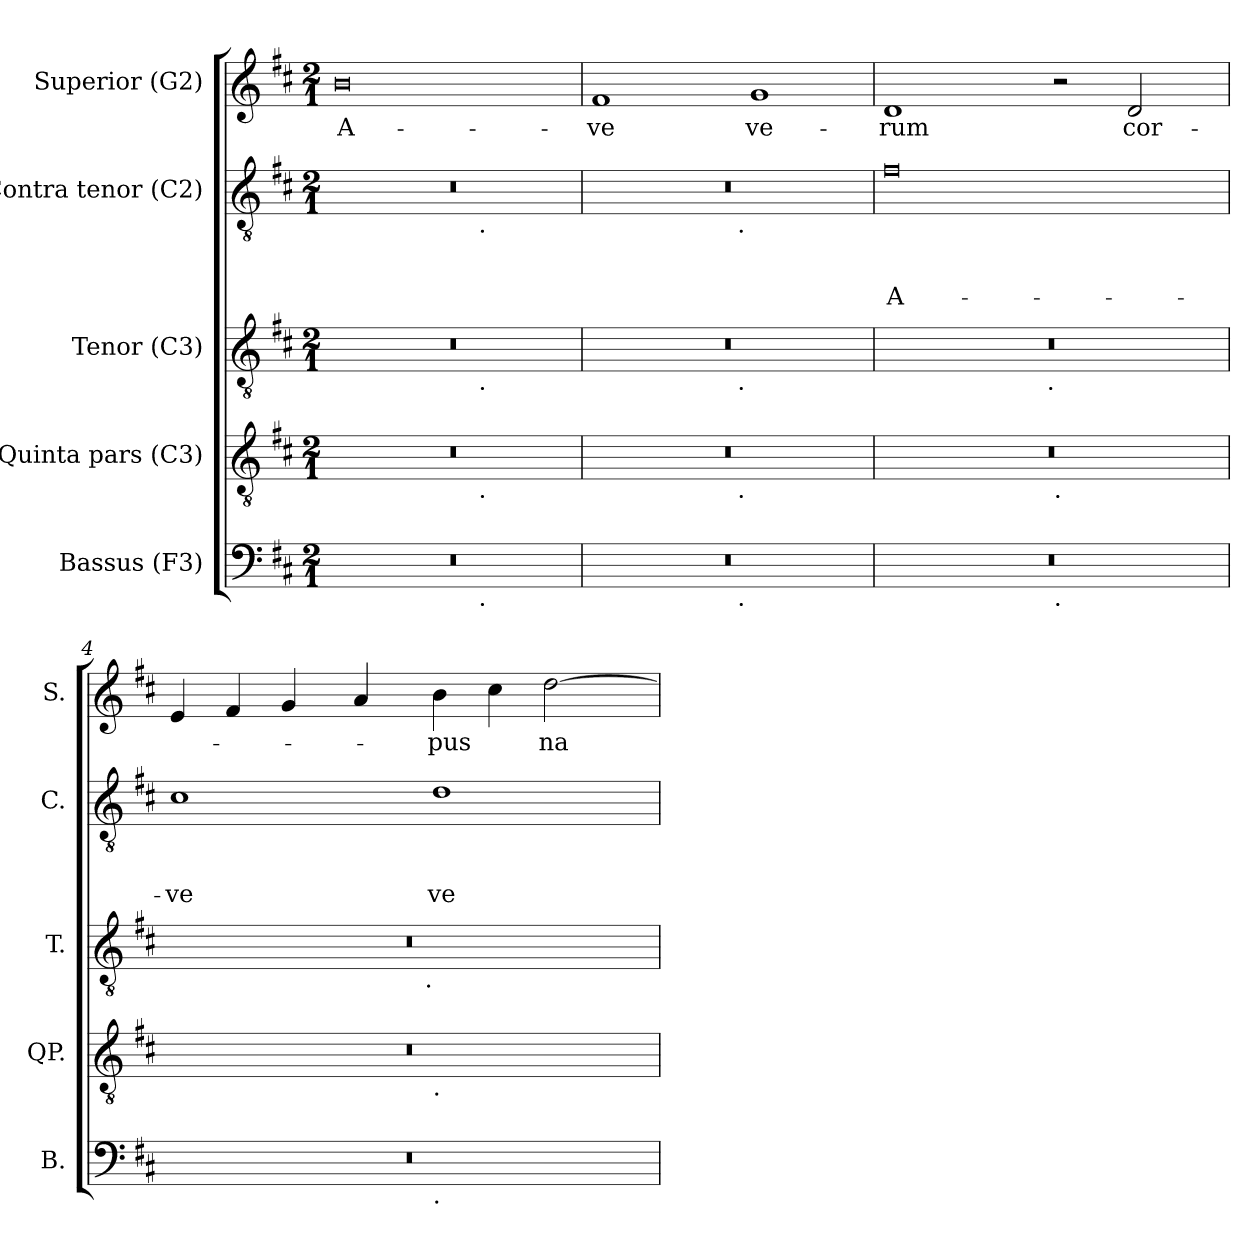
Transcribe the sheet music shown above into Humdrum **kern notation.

**kern	**kern	**kern	**kern	**text	**text	**text	**kern	**text
*part5	*part4	*part3	*part2	*part2	*part2	*part2	*part1	*part1
*staff5	*staff4	*staff3	*staff2	*staff2	*staff2	*staff2	*staff1	*staff1
*I"Bassus (F3)	*I"Quinta pars (C3)	*I"Tenor (C3)	*I"Contra tenor (C2)	*	*	*	*I"Superior (G2)	*
*I'B.	*I'QP.	*I'T.	*I'C.	*	*	*	*I'S.	*
*clefF4	*clefGv2	*clefGv2	*clefGv2	*	*	*	*clefG2	*
*k[f#c#]	*k[f#c#]	*k[f#c#]	*k[f#c#]	*	*	*	*k[f#c#]	*
*D:	*D:	*D:	*D:	*	*	*	*D:	*
*M2/1	*M2/1	*M2/1	*M2/1	*	*	*	*M2/1	*
=1	=1	=1	=1	=1	=1	=1	=1	=1
!	!	!	!	!	!	!	!	!LO:LY:b:rj
*^	*^	*^	*^	*	*	*	*	*
0r	1ryy	0r	1ryy	0r	1ryy	0r	1ryy	.	.	.	0b	A-
.	8ryy	.	8ryy	.	8ryy	.	8ryy	.	.	.	.	.
!	!	!	!	!	!	!	!LO:TX:b:t=.	!	!	!	!	!
!	!	!	!	!	!LO:TX:b:t=.	!	!	!	!	!	!	!
!	!	!	!LO:TX:b:t=.	!	!	!	!	!	!	!	!	!
!	!LO:TX:b:t=.	!	!	!	!	!	!	!	!	!	!	!
.	2..ryy	.	2..ryy	.	2..ryy	.	2..ryy	.	.	.	.	.
=2	=2	=2	=2	=2	=2	=2	=2	=2	=2	=2	=2	=2
!	!	!	!	!	!	!	!	!	!	!	!	!LO:LY:b
0r	2ryy	0r	2ryy	0r	2ryy	0r	2ryy	.	.	.	1f#	-ve
.	4...ryy	.	4...ryy	.	4...ryy	.	4...ryy	.	.	.	.	.
!	!	!	!	!	!	!	!LO:TX:b:t=.	!	!	!	!	!
!	!	!	!	!	!LO:TX:b:t=.	!	!	!	!	!	!	!
!	!	!	!LO:TX:b:t=.	!	!	!	!	!	!	!	!	!
!	!LO:TX:b:t=.	!	!	!	!	!	!	!	!	!	!	!
.	1ryy	.	1ryy	.	1ryy	.	1ryy	.	.	.	.	.
!	!	!	!	!	!	!	!	!	!	!	!	!LO:LY:b
.	.	.	.	.	.	.	.	.	.	.	1g	ve-
.	32ryy	.	32ryy	.	32ryy	.	32ryy	.	.	.	.	.
=3	=3	=3	=3	=3	=3	=3	=3	=3	=3	=3	=3	=3
!	!	!	!	!	!	!	!	!	!	!LO:LY:b:rj	!	!LO:LY:b
*	*	*	*	*	*	*v	*v	*	*	*	*	*
0r	1ryy	0r	1ryy	0r	3%2ryy	0f#	.	.	A-	1d	-rum
.	.	.	.	.	6ryy	.	.	.	.	.	.
.	.	.	.	.	12...ryy	.	.	.	.	.	.
!	!	!	!	!	!LO:TX:b:t=.	!	!	!	!	!	!
.	.	.	.	.	3%2ryy	.	.	.	.	.	.
!	!	!	!LO:TX:b:t=.	!	!	!	!	!	!	!	!
!	!LO:TX:b:t=.	!	!	!	!	!	!	!	!	!	!
.	1ryy	.	1ryy	.	.	.	.	.	.	2r	.
!	!	!	!	!	!	!	!	!	!	!	!LO:LY:b
.	.	.	.	.	.	.	.	.	.	2d/	cor-
.	.	.	.	.	3ryy	.	.	.	.	.	.
.	.	.	.	.	96ryy	.	.	.	.	.	.
=4	=4	=4	=4	=4	=4	=4	=4	=4	=4	=4	=4
!	!	!	!	!	!	!	!	!	!LO:LY:b	!	!
0r	1ryy	0r	1ryy	0r	3%2ryy	1c#	.	.	-ve	4e/	.
.	.	.	.	.	.	.	.	.	.	4f#/	.
.	.	.	.	.	.	.	.	.	.	4g/	.
.	.	.	.	.	6ryy	.	.	.	.	.	.
.	.	.	.	.	.	.	.	.	.	4a/	.
.	.	.	.	.	12...ryy	.	.	.	.	.	.
!	!	!	!	!	!LO:TX:b:t=.	!	!	!	!	!	!
.	.	.	.	.	3%2ryy	.	.	.	.	.	.
!	!	!	!LO:TX:b:t=.	!	!	!	!	!	!	!	!
!	!LO:TX:b:t=.	!	!	!	!	!	!	!	!	!	!
!	!	!	!	!	!	!	!	!	!LO:LY:b	!	!LO:LY:b
.	1ryy	.	1ryy	.	.	1d	.	.	ve-	4b\	-pus
.	.	.	.	.	.	.	.	.	.	4cc#\	.
!	!	!	!	!	!	!	!	!	!	!	!LO:LY:b
.	.	.	.	.	.	.	.	.	.	[<2dd\	na-
.	.	.	.	.	3ryy	.	.	.	.	.	.
.	.	.	.	.	96ryy	.	.	.	.	.	.
*v	*v	*	*	*v	*v	*	*	*	*	*	*
*	*v	*v	*	*	*	*	*	*	*
=	=	=	=	=	=	=	=	=
*-	*-	*-	*-	*-	*-	*-	*-	*-
